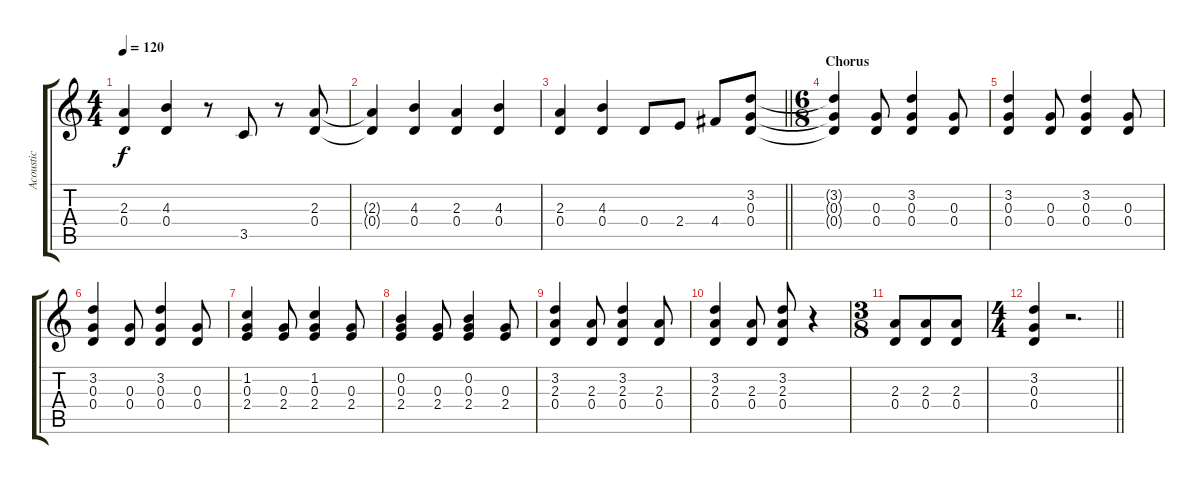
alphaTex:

\track ("Acoustic" "Acoustic") {instrument acousticguitarsteel}
\staff {score tabs}
\tuning (E4 B3 G3 D3 A2 E2) {hide}
\ts (4 4)
\tempo 120
\clef g2
\ks c
(2.3 0.4).4{dy f} (4.3 0.4).4 r.8 3.5.8 r.8 (2.3 0.4).8 |
(2.3{t} 0.4{t}).4 (4.3 0.4).4 (2.3 0.4).4 (4.3 0.4).4 |
\barLineRight lightlight
(2.3 0.4).4 (4.3 0.4).4 0.4.8 2.4.8 4.4.8 (3.2 0.3 0.4).8 |
\ts (6 8)
\section ("" "Chorus")
(3.2{t} 0.3{t} 0.4{t}).4 (0.3 0.4).8 (3.2 0.3 0.4).4 (0.3 0.4).8 |
(3.2 0.3 0.4).4 (0.3 0.4).8 (3.2 0.3 0.4).4 (0.3 0.4).8 |
(3.2 0.3 0.4).4 (0.3 0.4).8 (3.2 0.3 0.4).4 (0.3 0.4).8 |
(1.2 0.3 2.4).4 (0.3 2.4).8 (1.2 0.3 2.4).4 (0.3 2.4).8 |
(0.2 0.3 2.4).4 (0.3 2.4).8 (0.2 0.3 2.4).4 (0.3 2.4).8 |
(3.2 2.3 0.4).4 (2.3 0.4).8 (3.2 2.3 0.4).4 (2.3 0.4).8 |
(3.2 2.3 0.4).4 (2.3 0.4).8 (3.2 2.3 0.4).8 r.4 |
\ts (3 8)
(2.3 0.4).8 (2.3 0.4).8 (2.3 0.4).8 |
\ts (4 4)
\barLineRight lightlight
(3.2 0.3 0.4).4 r.2{d}
